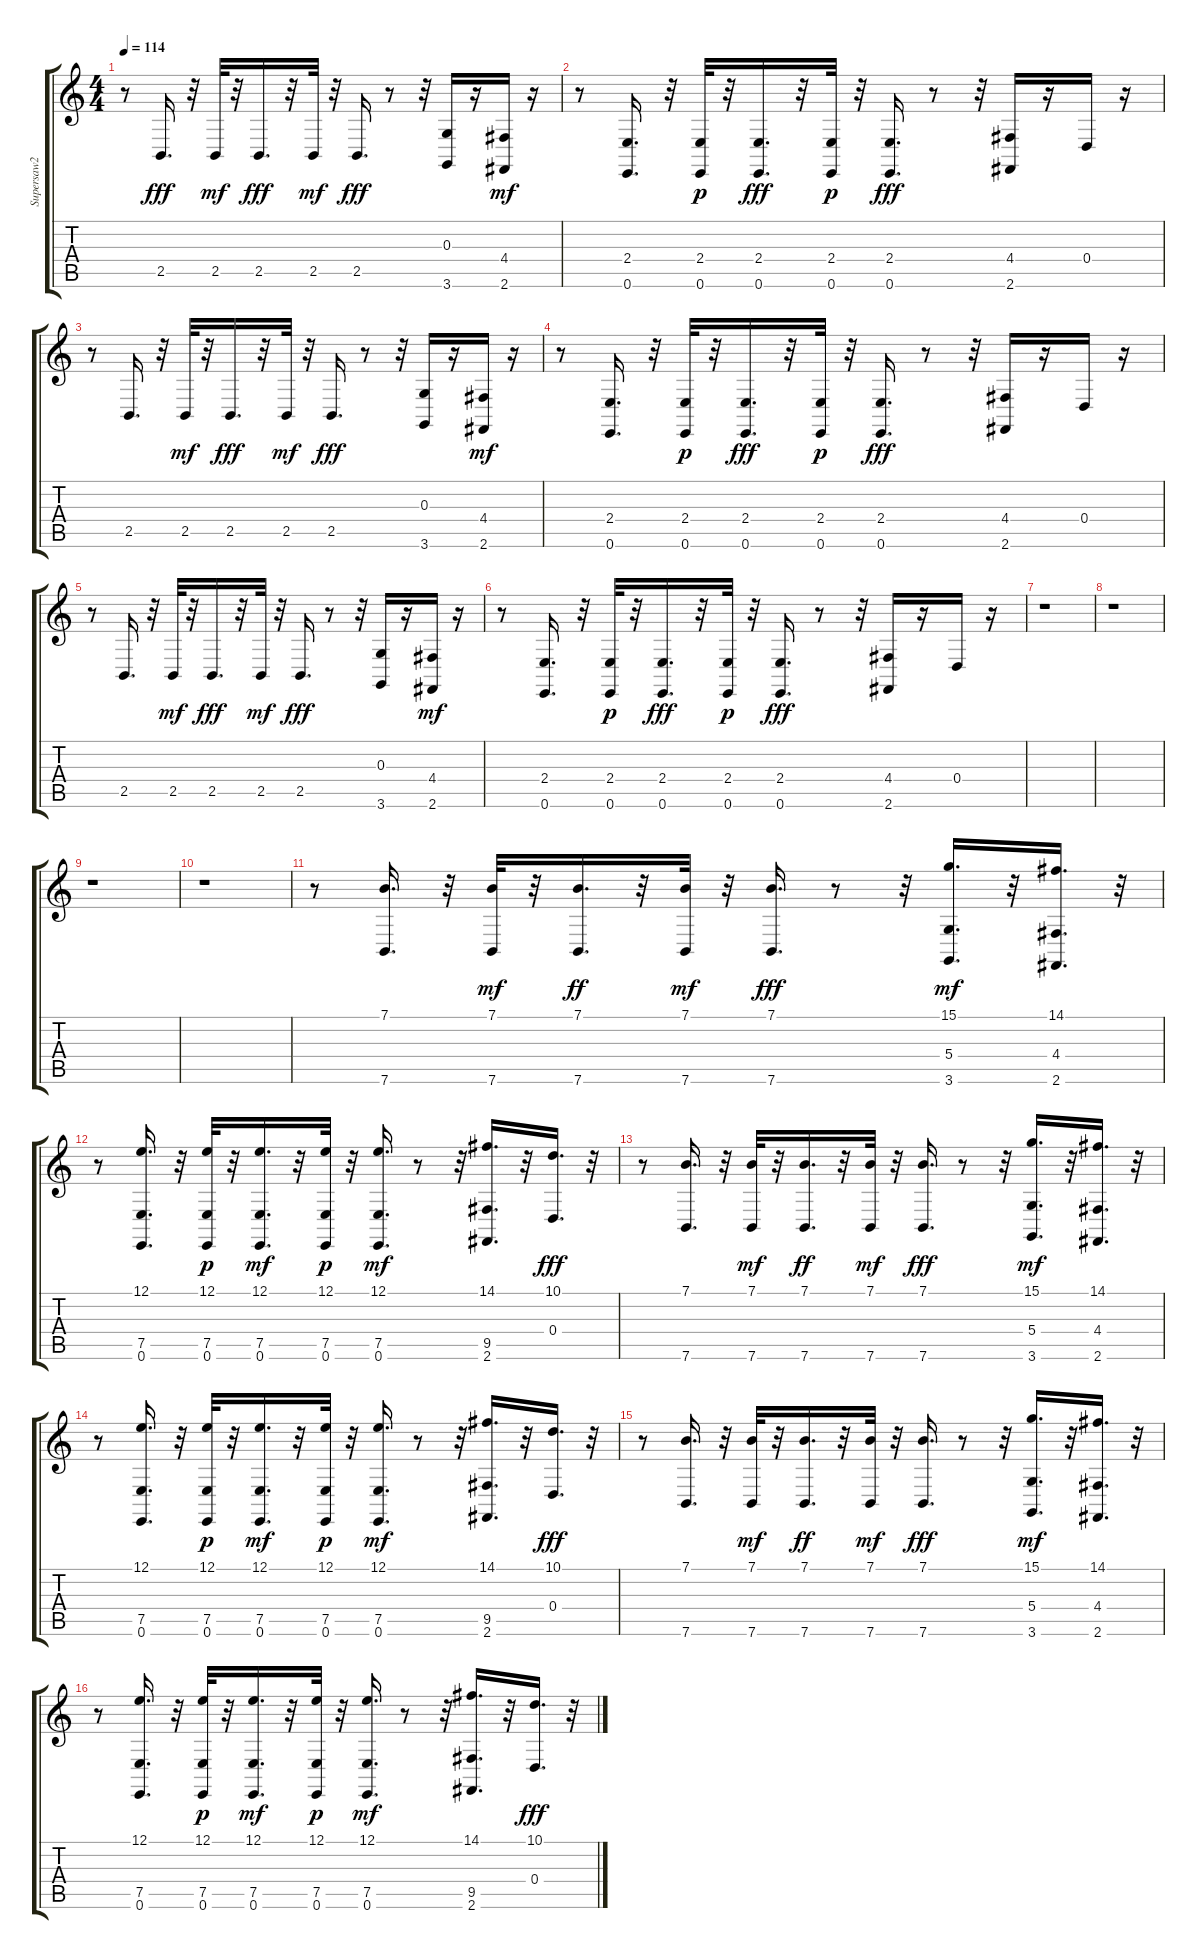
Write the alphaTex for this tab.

\track ("Supersaw2" "Supersaw2") {instrument lead2sawtooth}
\staff {score tabs}
\tuning (E4 B3 G3 D3 A2 E2) {hide}
\ts (4 4)
\tempo 114
\clef g2
\ks c
r.8{dy fff} 2.5.16{d} r.32 2.5.32{dy mf} r.32 2.5.16{d dy fff} r.32 2.5.32{dy mf} r.32 2.5.16{d dy fff} r.8 r.32 (0.3 3.6).16 r.16 (4.4 2.6).16{dy mf} r.16 |
r.8 (2.4 0.6).16{d} r.32 (2.4 0.6).32{dy p} r.32 (2.4 0.6).16{d dy fff} r.32 (2.4 0.6).32{dy p} r.32 (2.4 0.6).16{d dy fff} r.8 r.32 (4.4 2.6).16 r.16 0.4.16 r.16 |
r.8 2.5.16{d} r.32 2.5.32{dy mf} r.32 2.5.16{d dy fff} r.32 2.5.32{dy mf} r.32 2.5.16{d dy fff} r.8 r.32 (0.3 3.6).16 r.16 (4.4 2.6).16{dy mf} r.16 |
r.8 (2.4 0.6).16{d} r.32 (2.4 0.6).32{dy p} r.32 (2.4 0.6).16{d dy fff} r.32 (2.4 0.6).32{dy p} r.32 (2.4 0.6).16{d dy fff} r.8 r.32 (4.4 2.6).16 r.16 0.4.16 r.16 |
r.8 2.5.16{d} r.32 2.5.32{dy mf} r.32 2.5.16{d dy fff} r.32 2.5.32{dy mf} r.32 2.5.16{d dy fff} r.8 r.32 (0.3 3.6).16 r.16 (4.4 2.6).16{dy mf} r.16 |
r.8 (2.4 0.6).16{d} r.32 (2.4 0.6).32{dy p} r.32 (2.4 0.6).16{d dy fff} r.32 (2.4 0.6).32{dy p} r.32 (2.4 0.6).16{d dy fff} r.8 r.32 (4.4 2.6).16 r.16 0.4.16 r.16 |
r.1 |
r.1 |
r.1 |
r.1 |
r.8 (7.1 7.6).16{d} r.32 (7.1 7.6).32{dy mf} r.32 (7.1 7.6).16{d dy ff} r.32 (7.1 7.6).32{dy mf} r.32 (7.1 7.6).16{d dy fff} r.8 r.32 (15.1 5.4 3.6).16{d dy mf} r.32 (14.1 4.4 2.6).16{d} r.32 |
r.8 (12.1 7.5 0.6).16{d} r.32 (12.1 7.5 0.6).32{dy p} r.32 (12.1 7.5 0.6).16{d dy mf} r.32 (12.1 7.5 0.6).32{dy p} r.32 (12.1 7.5 0.6).16{d dy mf} r.8 r.32 (14.1 9.5 2.6).16{d} r.32 (10.1 0.4).16{d dy fff} r.32 |
r.8 (7.1 7.6).16{d} r.32 (7.1 7.6).32{dy mf} r.32 (7.1 7.6).16{d dy ff} r.32 (7.1 7.6).32{dy mf} r.32 (7.1 7.6).16{d dy fff} r.8 r.32 (15.1 5.4 3.6).16{d dy mf} r.32 (14.1 4.4 2.6).16{d} r.32 |
r.8 (12.1 7.5 0.6).16{d} r.32 (12.1 7.5 0.6).32{dy p} r.32 (12.1 7.5 0.6).16{d dy mf} r.32 (12.1 7.5 0.6).32{dy p} r.32 (12.1 7.5 0.6).16{d dy mf} r.8 r.32 (14.1 9.5 2.6).16{d} r.32 (10.1 0.4).16{d dy fff} r.32 |
r.8 (7.1 7.6).16{d} r.32 (7.1 7.6).32{dy mf} r.32 (7.1 7.6).16{d dy ff} r.32 (7.1 7.6).32{dy mf} r.32 (7.1 7.6).16{d dy fff} r.8 r.32 (15.1 5.4 3.6).16{d dy mf} r.32 (14.1 4.4 2.6).16{d} r.32 |
r.8 (12.1 7.5 0.6).16{d} r.32 (12.1 7.5 0.6).32{dy p} r.32 (12.1 7.5 0.6).16{d dy mf} r.32 (12.1 7.5 0.6).32{dy p} r.32 (12.1 7.5 0.6).16{d dy mf} r.8 r.32 (14.1 9.5 2.6).16{d} r.32 (10.1 0.4).16{d dy fff} r.32
